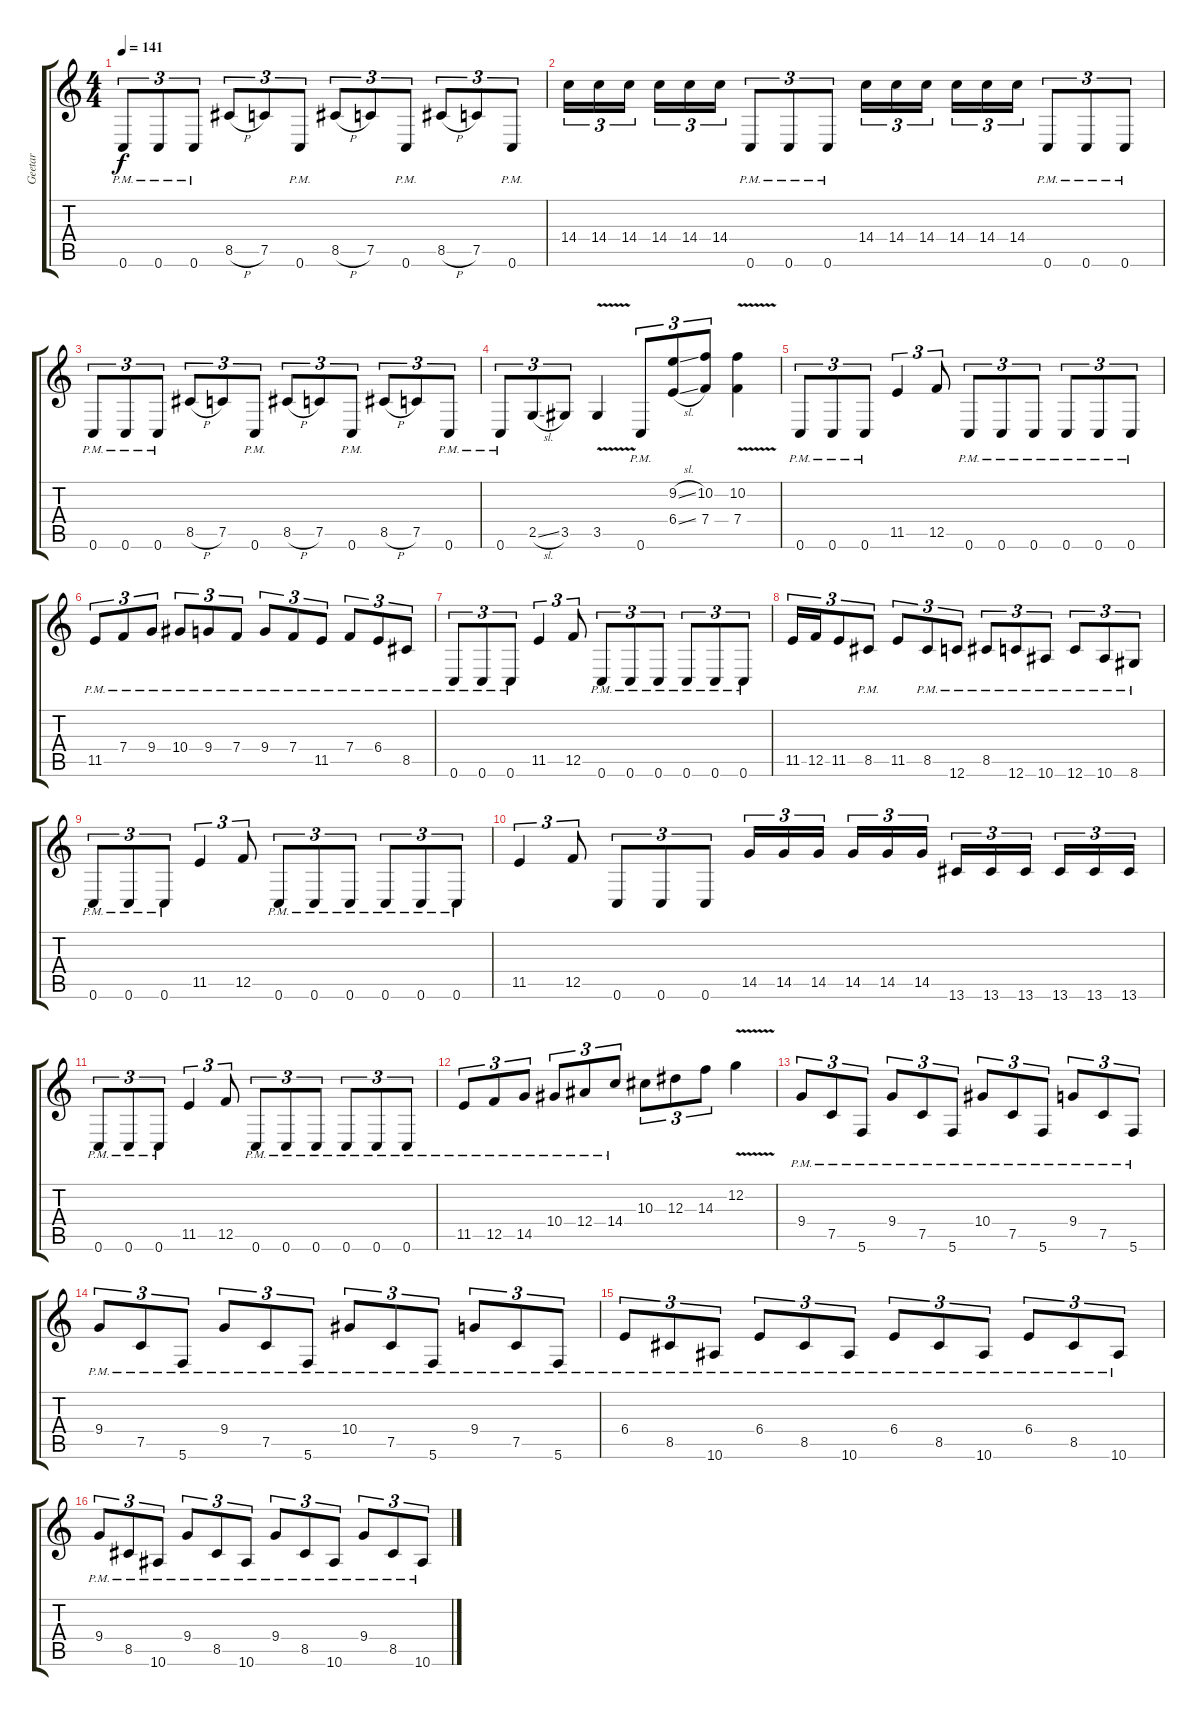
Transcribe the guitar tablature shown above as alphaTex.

\track ("Geetar" "Geetar") {instrument distortionguitar}
\staff {score tabs}
\tuning (C4 G3 Eb3 Bb2 F2 C2) {hide}
\ts (4 4)
\tempo 141
\clef g2
\ks c
0.6{pm}.8{tu (3 2) dy f} 0.6{pm}.8{tu (3 2)} 0.6{pm}.8{tu (3 2)} 8.5{h}.8{tu (3 2)} 7.5.8{tu (3 2)} 0.6{pm}.8{tu (3 2)} 8.5{h}.8{tu (3 2)} 7.5.8{tu (3 2)} 0.6{pm}.8{tu (3 2)} 8.5{h}.8{tu (3 2)} 7.5.8{tu (3 2)} 0.6{pm}.8{tu (3 2)} |
14.4.16{tu (3 2)} 14.4.16{tu (3 2)} 14.4.16{tu (3 2)} 14.4.16{tu (3 2)} 14.4.16{tu (3 2)} 14.4.16{tu (3 2)} 0.6{pm}.8{tu (3 2)} 0.6{pm}.8{tu (3 2)} 0.6{pm}.8{tu (3 2)} 14.4.16{tu (3 2)} 14.4.16{tu (3 2)} 14.4.16{tu (3 2)} 14.4.16{tu (3 2)} 14.4.16{tu (3 2)} 14.4.16{tu (3 2)} 0.6{pm}.8{tu (3 2)} 0.6{pm}.8{tu (3 2)} 0.6{pm}.8{tu (3 2)} |
0.6{pm}.8{tu (3 2)} 0.6{pm}.8{tu (3 2)} 0.6{pm}.8{tu (3 2)} 8.5{h}.8{tu (3 2)} 7.5.8{tu (3 2)} 0.6{pm}.8{tu (3 2)} 8.5{h}.8{tu (3 2)} 7.5.8{tu (3 2)} 0.6{pm}.8{tu (3 2)} 8.5{h}.8{tu (3 2)} 7.5.8{tu (3 2)} 0.6{pm}.8{tu (3 2)} |
0.6{pm}.8{tu (3 2)} 2.5{sl}.8{tu (3 2)} 3.5.8{tu (3 2)} 3.5{v}.4 0.6{pm}.8{tu (3 2)} (9.2{sl} 6.4{sl}).8{tu (3 2)} (10.2 7.4).8{tu (3 2)} (10.2{v} 7.4{v}).4 |
0.6{pm}.8{tu (3 2)} 0.6{pm}.8{tu (3 2)} 0.6{pm}.8{tu (3 2)} 11.5.4{tu (3 2)} 12.5.8{tu (3 2)} 0.6{pm}.8{tu (3 2)} 0.6{pm}.8{tu (3 2)} 0.6{pm}.8{tu (3 2)} 0.6{pm}.8{tu (3 2)} 0.6{pm}.8{tu (3 2)} 0.6{pm}.8{tu (3 2)} |
11.5{pm}.8{tu (3 2)} 7.4{pm}.8{tu (3 2)} 9.4{pm}.8{tu (3 2)} 10.4{pm}.8{tu (3 2)} 9.4{pm}.8{tu (3 2)} 7.4{pm}.8{tu (3 2)} 9.4{pm}.8{tu (3 2)} 7.4{pm}.8{tu (3 2)} 11.5{pm}.8{tu (3 2)} 7.4{pm}.8{tu (3 2)} 6.4{pm}.8{tu (3 2)} 8.5{pm}.8{tu (3 2)} |
0.6{pm}.8{tu (3 2)} 0.6{pm}.8{tu (3 2)} 0.6{pm}.8{tu (3 2)} 11.5.4{tu (3 2)} 12.5.8{tu (3 2)} 0.6{pm}.8{tu (3 2)} 0.6{pm}.8{tu (3 2)} 0.6{pm}.8{tu (3 2)} 0.6{pm}.8{tu (3 2)} 0.6{pm}.8{tu (3 2)} 0.6{pm}.8{tu (3 2)} |
11.5.16{tu (3 2)} 12.5.16{tu (3 2)} 11.5.8{tu (3 2)} 8.5{pm}.8{tu (3 2)} 11.5.8{tu (3 2)} 8.5{pm}.8{tu (3 2)} 12.6{pm}.8{tu (3 2)} 8.5{pm}.8{tu (3 2)} 12.6{pm}.8{tu (3 2)} 10.6{pm}.8{tu (3 2)} 12.6{pm}.8{tu (3 2)} 10.6{pm}.8{tu (3 2)} 8.6{pm}.8{tu (3 2)} |
0.6{pm}.8{tu (3 2)} 0.6{pm}.8{tu (3 2)} 0.6{pm}.8{tu (3 2)} 11.5.4{tu (3 2)} 12.5.8{tu (3 2)} 0.6{pm}.8{tu (3 2)} 0.6{pm}.8{tu (3 2)} 0.6{pm}.8{tu (3 2)} 0.6{pm}.8{tu (3 2)} 0.6{pm}.8{tu (3 2)} 0.6{pm}.8{tu (3 2)} |
11.5.4{tu (3 2)} 12.5.8{tu (3 2)} 0.6.8{tu (3 2)} 0.6.8{tu (3 2)} 0.6.8{tu (3 2)} 14.5.16{tu (3 2)} 14.5.16{tu (3 2)} 14.5.16{tu (3 2)} 14.5.16{tu (3 2)} 14.5.16{tu (3 2)} 14.5.16{tu (3 2)} 13.6.16{tu (3 2)} 13.6.16{tu (3 2)} 13.6.16{tu (3 2)} 13.6.16{tu (3 2)} 13.6.16{tu (3 2)} 13.6.16{tu (3 2)} |
0.6{pm}.8{tu (3 2)} 0.6{pm}.8{tu (3 2)} 0.6{pm}.8{tu (3 2)} 11.5.4{tu (3 2)} 12.5.8{tu (3 2)} 0.6{pm}.8{tu (3 2)} 0.6{pm}.8{tu (3 2)} 0.6{pm}.8{tu (3 2)} 0.6{pm}.8{tu (3 2)} 0.6{pm}.8{tu (3 2)} 0.6{pm}.8{tu (3 2)} |
11.5{pm}.8{tu (3 2)} 12.5{pm}.8{tu (3 2)} 14.5{pm}.8{tu (3 2)} 10.4{pm}.8{tu (3 2)} 12.4{pm}.8{tu (3 2)} 14.4{pm}.8{tu (3 2)} 10.3.8{tu (3 2)} 12.3.8{tu (3 2)} 14.3.8{tu (3 2)} 12.2{v}.4 |
9.4{pm}.8{tu (3 2)} 7.5{pm}.8{tu (3 2)} 5.6{pm}.8{tu (3 2)} 9.4{pm}.8{tu (3 2)} 7.5{pm}.8{tu (3 2)} 5.6{pm}.8{tu (3 2)} 10.4{pm}.8{tu (3 2)} 7.5{pm}.8{tu (3 2)} 5.6{pm}.8{tu (3 2)} 9.4{pm}.8{tu (3 2)} 7.5{pm}.8{tu (3 2)} 5.6{pm}.8{tu (3 2)} |
9.4{pm}.8{tu (3 2)} 7.5{pm}.8{tu (3 2)} 5.6{pm}.8{tu (3 2)} 9.4{pm}.8{tu (3 2)} 7.5{pm}.8{tu (3 2)} 5.6{pm}.8{tu (3 2)} 10.4{pm}.8{tu (3 2)} 7.5{pm}.8{tu (3 2)} 5.6{pm}.8{tu (3 2)} 9.4{pm}.8{tu (3 2)} 7.5{pm}.8{tu (3 2)} 5.6{pm}.8{tu (3 2)} |
6.4{pm}.8{tu (3 2)} 8.5{pm}.8{tu (3 2)} 10.6{pm}.8{tu (3 2)} 6.4{pm}.8{tu (3 2)} 8.5{pm}.8{tu (3 2)} 10.6{pm}.8{tu (3 2)} 6.4{pm}.8{tu (3 2)} 8.5{pm}.8{tu (3 2)} 10.6{pm}.8{tu (3 2)} 6.4{pm}.8{tu (3 2)} 8.5{pm}.8{tu (3 2)} 10.6{pm}.8{tu (3 2)} |
9.4{pm}.8{tu (3 2)} 8.5{pm}.8{tu (3 2)} 10.6{pm}.8{tu (3 2)} 9.4{pm}.8{tu (3 2)} 8.5{pm}.8{tu (3 2)} 10.6{pm}.8{tu (3 2)} 9.4{pm}.8{tu (3 2)} 8.5{pm}.8{tu (3 2)} 10.6{pm}.8{tu (3 2)} 9.4{pm}.8{tu (3 2)} 8.5{pm}.8{tu (3 2)} 10.6{pm}.8{tu (3 2)}
